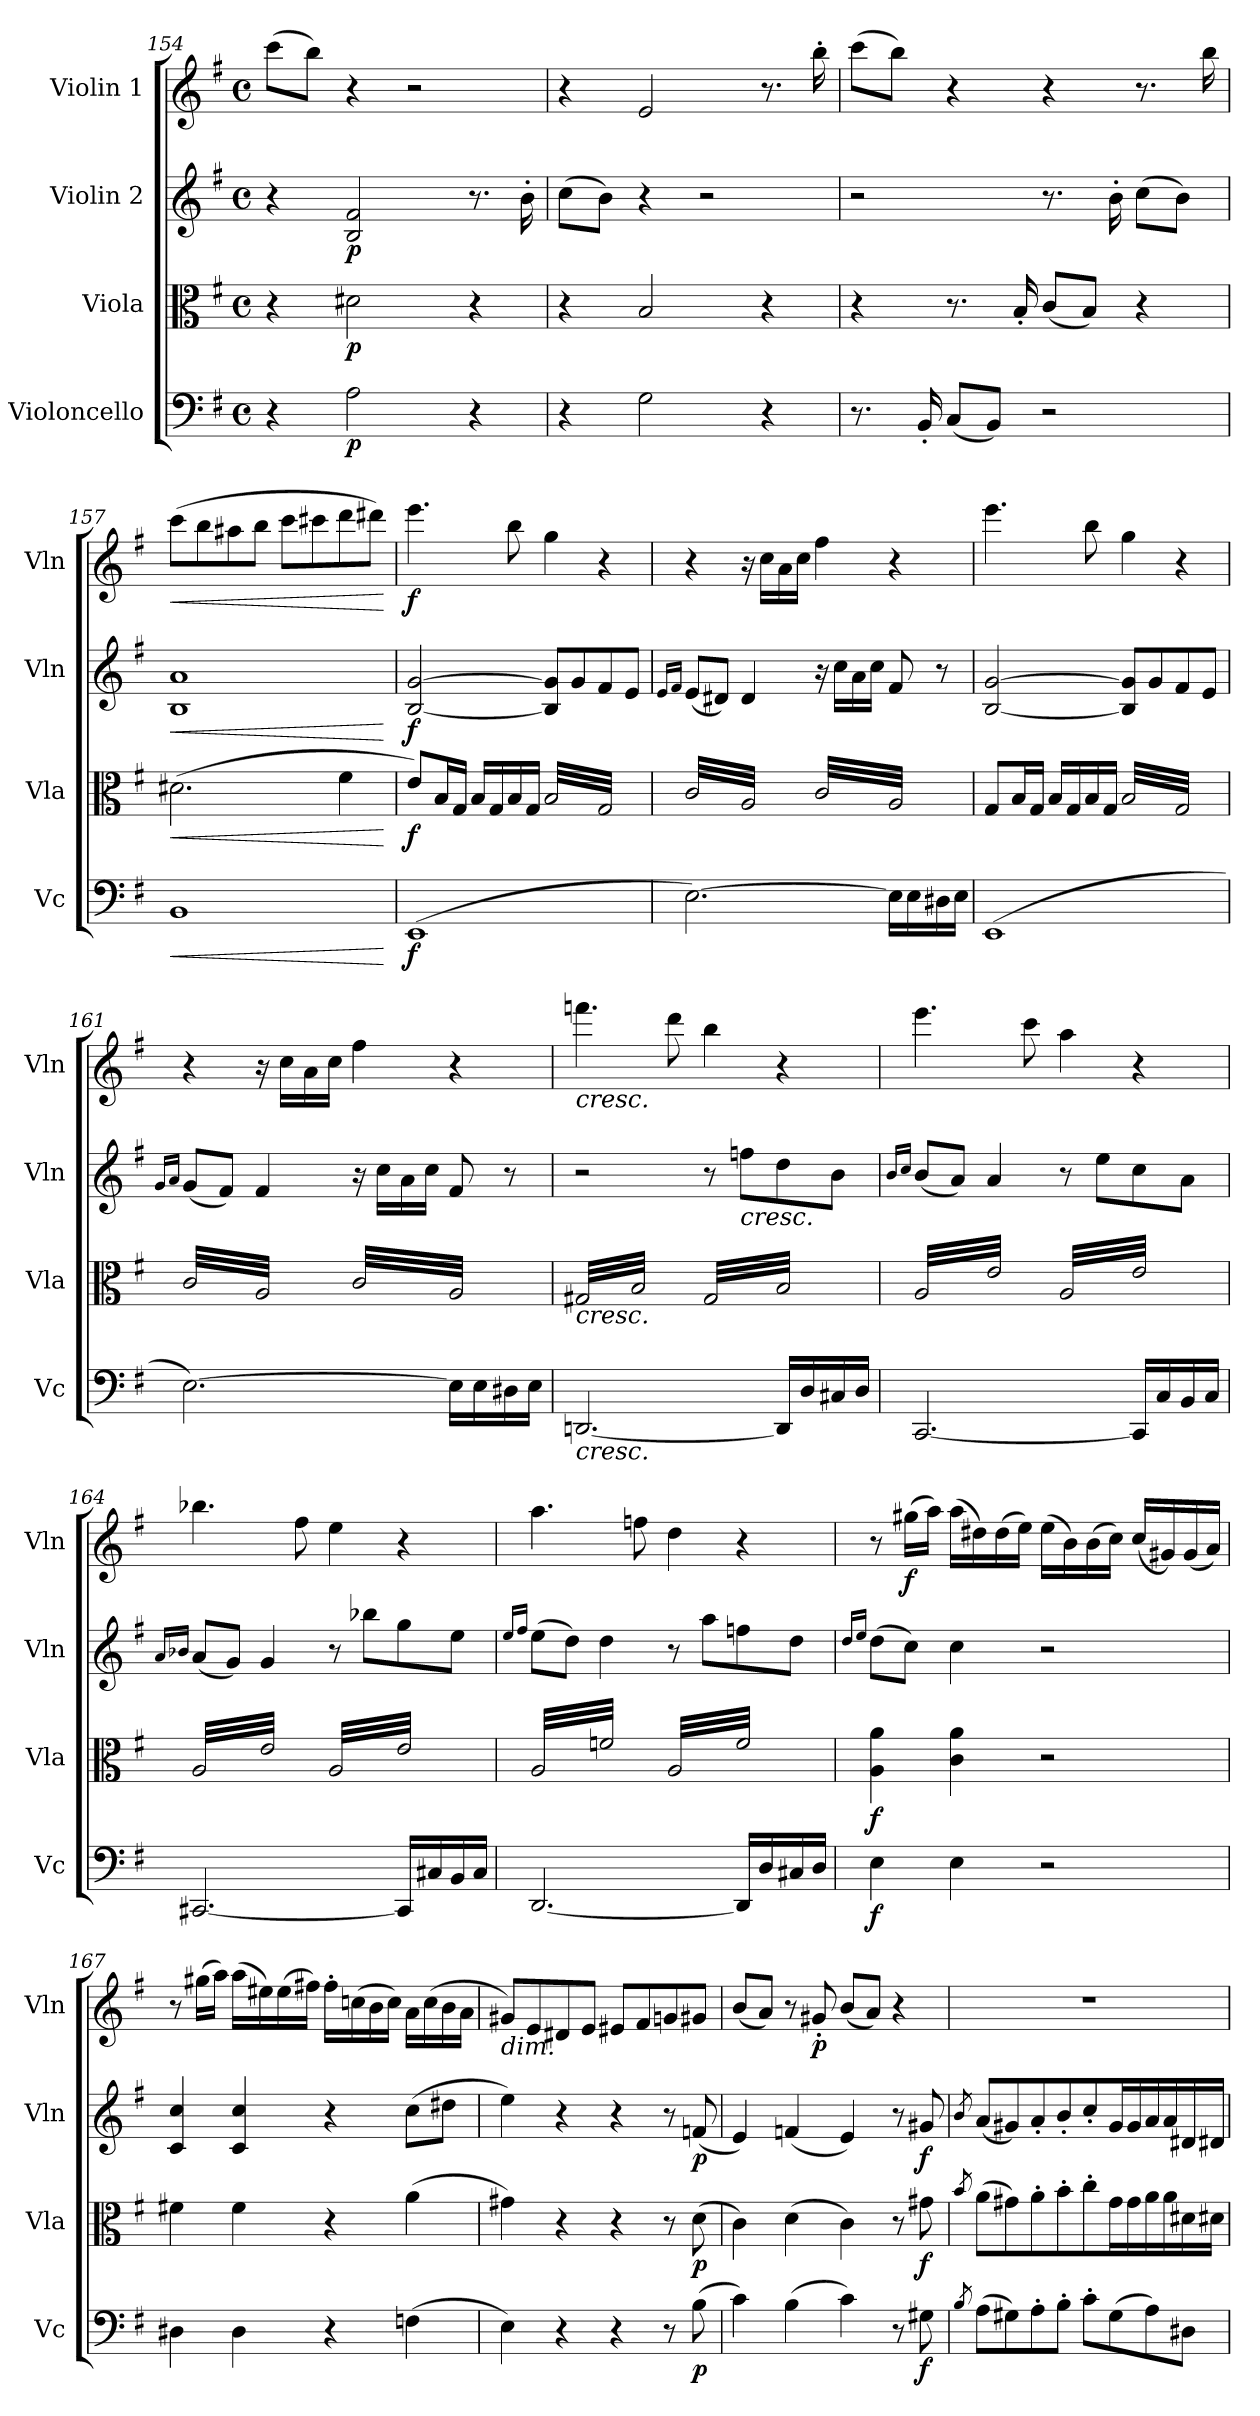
**kern	**dynam	**kern	**dynam	**kern	**dynam	**kern	**dynam
*part4	*part4	*part3	*part3	*part2	*part2	*part1	*part1
*staff4	*staff4	*staff3	*staff3	*staff2	*staff2	*staff1	*staff1
*I"Violoncello	*	*I"Viola	*	*I"Violin 2	*	*I"Violin 1	*
*I'Vc	*	*I'Vla	*	*I'Vln	*	*I'Vln	*
*clefF4	*	*clefC3	*	*clefG2	*	*clefG2	*
*k[f#]	*	*k[f#]	*	*k[f#]	*	*k[f#]	*
*M4/4	*	*M4/4	*	*M4/4	*	*M4/4	*
*met(c)	*	*met(c)	*	*met(c)	*	*met(c)	*
=154	=154	=154	=154	=154	=154	=154	=154
4r	.	4r	.	4r	.	(8ccc\L	.
.	.	.	.	.	.	8bb\J)	.
!	!LO:DY:b	!	!LO:DY:b	!	!LO:DY:b	!	!
2A\	p	2d#X\	p	2B/ 2f#/	p	4r	.
.	.	.	.	.	.	2r	.
4r	.	4r	.	8.r	.	.	.
.	.	.	.	16b'\	.	.	.
=155	=155	=155	=155	=155	=155	=155	=155
4r	.	4r	.	(8cc\L	.	4r	.
.	.	.	.	8b\J)	.	.	.
2G\	.	2B/	.	4r	.	2e/	.
.	.	.	.	2r	.	.	.
4r	.	4r	.	.	.	8.r	.
.	.	.	.	.	.	16bb'\	.
=156	=156	=156	=156	=156	=156	=156	=156
8.r	.	4r	.	2r	.	(8ccc\L	.
.	.	.	.	.	.	8bb\J)	.
16BB'/	.	.	.	.	.	.	.
(8C/L	.	8.r	.	.	.	4r	.
8BB/J)	.	.	.	.	.	.	.
.	.	16B'/	.	.	.	.	.
2r	.	(8c/L	.	8.r	.	4r	.
.	.	8B/J)	.	.	.	.	.
.	.	.	.	16b'\	.	.	.
.	.	4r	.	(8cc\L	.	8.r	.
.	.	.	.	8b\J)	.	.	.
.	.	.	.	.	.	16bb\	.
!!LO:LB:g=z
=157	=157	=157	=157	=157	=157	=157	=157
!	!LO:HP:b	!	!LO:HP:b	!	!LO:HP:b	!	!LO:HP:b
1BB	<	(2.d#X\	<	1B 1a	<	(8ccc\L	<
.	.	.	.	.	.	8bb\	.
.	.	.	.	.	.	8aa#X\	.
.	.	.	.	.	.	8bb\J	.
.	.	.	.	.	.	8ccc\L	.
.	.	.	.	.	.	8ccc#X\	.
.	.	4f#\	.	.	.	8ddd\	.
.	.	.	.	.	.	8ddd#X\J)	.
.	[	.	[	.	[	.	[
=158	=158	=158	=158	=158	=158	=158	=158
!	!LO:DY:b	!	!LO:DY:b	!	!LO:DY:b	!	!LO:DY:b
(1EE	f	8e/L)	f	[2B/ [2g/	f	4.eee\	f
.	.	16B/L	.	.	.	.	.
.	.	16G/JJ	.	.	.	.	.
.	.	16B/LL	.	.	.	.	.
.	.	16G/	.	.	.	.	.
.	.	16B/	.	.	.	8bb\	.
.	.	16G/JJ	.	.	.	.	.
*	*	*tremolo	*	*	*	*	*
.	.	32B/LLL	.	8B/] 8g/]L	.	4gg\	.
.	.	32G/	.	.	.	.	.
.	.	32B/	.	.	.	.	.
.	.	32G/	.	.	.	.	.
.	.	32B/	.	8g/	.	.	.
.	.	32G/	.	.	.	.	.
.	.	32B/	.	.	.	.	.
.	.	32G/	.	.	.	.	.
.	.	32B/	.	8f#/	.	4r	.
.	.	32G/	.	.	.	.	.
.	.	32B/	.	.	.	.	.
.	.	32G/	.	.	.	.	.
.	.	32B/	.	8e/J	.	.	.
.	.	32G/	.	.	.	.	.
.	.	32B/	.	.	.	.	.
.	.	32G/JJJ	.	.	.	.	.
=159	=159	=159	=159	=159	=159	=159	=159
.	.	.	.	16qe/LL	.	.	.
.	.	.	.	16qf#/JJ	.	.	.
[2.E\)	.	32c/LLL	.	(8e/L	.	4r	.
.	.	32A/	.	.	.	.	.
.	.	32c/	.	.	.	.	.
.	.	32A/	.	.	.	.	.
.	.	32c/	.	8d#X/J)	.	.	.
.	.	32A/	.	.	.	.	.
.	.	32c/	.	.	.	.	.
.	.	32A/	.	.	.	.	.
.	.	32c/	.	4d#/	.	16r	.
.	.	32A/	.	.	.	.	.
.	.	32c/	.	.	.	16cc\LL	.
.	.	32A/	.	.	.	.	.
.	.	32c/	.	.	.	16a\	.
.	.	32A/	.	.	.	.	.
.	.	32c/	.	.	.	16cc\JJ	.
.	.	32A/JJJ	.	.	.	.	.
.	.	32c/LLL	.	16r	.	4ff#\	.
.	.	32A/	.	.	.	.	.
.	.	32c/	.	16cc\LL	.	.	.
.	.	32A/	.	.	.	.	.
.	.	32c/	.	16a\	.	.	.
.	.	32A/	.	.	.	.	.
.	.	32c/	.	16cc\JJ	.	.	.
.	.	32A/	.	.	.	.	.
16E\LL]	.	32c/	.	8f#/	.	4r	.
.	.	32A/	.	.	.	.	.
16E\	.	32c/	.	.	.	.	.
.	.	32A/	.	.	.	.	.
16D#X\	.	32c/	.	8r	.	.	.
.	.	32A/	.	.	.	.	.
16E\JJ	.	32c/	.	.	.	.	.
.	.	32A/JJJ	.	.	.	.	.
*	*	*Xtremolo	*	*	*	*	*
!!LO:LB:g=z
=160	=160	=160	=160	=160	=160	=160	=160
(1EE	.	8G/L	.	[2B/ [2g/	.	4.eee\	.
.	.	.	.	.	.	.	.
.	.	.	.	.	.	.	.
.	.	.	.	.	.	.	.
.	.	16B/L	.	.	.	.	.
.	.	.	.	.	.	.	.
.	.	16G/JJ	.	.	.	.	.
.	.	.	.	.	.	.	.
.	.	16B/LL	.	.	.	.	.
.	.	16G/	.	.	.	.	.
.	.	16B/	.	.	.	8bb\	.
.	.	16G/JJ	.	.	.	.	.
*	*	*tremolo	*	*	*	*	*
.	.	32B/LLL	.	8B/] 8g/]L	.	4gg\	.
.	.	32G/	.	.	.	.	.
.	.	32B/	.	.	.	.	.
.	.	32G/	.	.	.	.	.
.	.	32B/	.	8g/	.	.	.
.	.	32G/	.	.	.	.	.
.	.	32B/	.	.	.	.	.
.	.	32G/	.	.	.	.	.
.	.	32B/	.	8f#/	.	4r	.
.	.	32G/	.	.	.	.	.
.	.	32B/	.	.	.	.	.
.	.	32G/	.	.	.	.	.
.	.	32B/	.	8e/J	.	.	.
.	.	32G/	.	.	.	.	.
.	.	32B/	.	.	.	.	.
.	.	32G/JJJ	.	.	.	.	.
!!LO:LB:g=z
=161	=161	=161	=161	=161	=161	=161	=161
.	.	.	.	16qg/LL	.	.	.
.	.	.	.	16qa/JJ	.	.	.
[2.E\)	.	32c/LLL	.	(8g/L	.	4r	.
.	.	32A/	.	.	.	.	.
.	.	32c/	.	.	.	.	.
.	.	32A/	.	.	.	.	.
.	.	32c/	.	8f#/J)	.	.	.
.	.	32A/	.	.	.	.	.
.	.	32c/	.	.	.	.	.
.	.	32A/	.	.	.	.	.
.	.	32c/	.	4f#/	.	16r	.
.	.	32A/	.	.	.	.	.
.	.	32c/	.	.	.	16cc\LL	.
.	.	32A/	.	.	.	.	.
.	.	32c/	.	.	.	16a\	.
.	.	32A/	.	.	.	.	.
.	.	32c/	.	.	.	16cc\JJ	.
.	.	32A/JJJ	.	.	.	.	.
.	.	32c/LLL	.	16r	.	4ff#\	.
.	.	32A/	.	.	.	.	.
.	.	32c/	.	16cc\LL	.	.	.
.	.	32A/	.	.	.	.	.
.	.	32c/	.	16a\	.	.	.
.	.	32A/	.	.	.	.	.
.	.	32c/	.	16cc\JJ	.	.	.
.	.	32A/	.	.	.	.	.
16E\LL]	.	32c/	.	8f#/	.	4r	.
.	.	32A/	.	.	.	.	.
16E\	.	32c/	.	.	.	.	.
.	.	32A/	.	.	.	.	.
16D#X\	.	32c/	.	8r	.	.	.
.	.	32A/	.	.	.	.	.
16E\JJ	.	32c/	.	.	.	.	.
.	.	32A/JJJ	.	.	.	.	.
=162	=162	=162	=162	=162	=162	=162	=162
!	!	!	!	!	!	!LO:TX:b:i:t=cresc.	!
!	!	!LO:TX:b:i:t=cresc.	!	!	!	!	!
!LO:TX:b:i:t=cresc.	!	!	!	!	!	!	!
[2.DDn/	.	32G#X/LLL	.	2r	.	4.fffn\	.
.	.	32B/	.	.	.	.	.
.	.	32G#X/	.	.	.	.	.
.	.	32B/	.	.	.	.	.
.	.	32G#X/	.	.	.	.	.
.	.	32B/	.	.	.	.	.
.	.	32G#X/	.	.	.	.	.
.	.	32B/	.	.	.	.	.
.	.	32G#X/	.	.	.	.	.
.	.	32B/	.	.	.	.	.
.	.	32G#X/	.	.	.	.	.
.	.	32B/	.	.	.	.	.
.	.	32G#X/	.	.	.	8ddd\	.
.	.	32B/	.	.	.	.	.
.	.	32G#X/	.	.	.	.	.
.	.	32B/JJJ	.	.	.	.	.
.	.	32G#/LLL	.	8r	.	4bb\	.
.	.	32B/	.	.	.	.	.
.	.	32G#/	.	.	.	.	.
.	.	32B/	.	.	.	.	.
!	!	!	!	!LO:TX:b:i:t=cresc.	!	!	!
.	.	32G#/	.	8ffn\L	.	.	.
.	.	32B/	.	.	.	.	.
.	.	32G#/	.	.	.	.	.
.	.	32B/	.	.	.	.	.
16DD/LL]	.	32G#/	.	8dd\	.	4r	.
.	.	32B/	.	.	.	.	.
16D/	.	32G#/	.	.	.	.	.
.	.	32B/	.	.	.	.	.
16C#X/	.	32G#/	.	8b\J	.	.	.
.	.	32B/	.	.	.	.	.
16D/JJ	.	32G#/	.	.	.	.	.
.	.	32B/JJJ	.	.	.	.	.
=163	=163	=163	=163	=163	=163	=163	=163
.	.	.	.	16qb/LL	.	.	.
.	.	.	.	16qcc/JJ	.	.	.
[2.CC/	.	32A/LLL	.	(8b/L	.	4.eee\	.
.	.	32e/	.	.	.	.	.
.	.	32A/	.	.	.	.	.
.	.	32e/	.	.	.	.	.
.	.	32A/	.	8a/J)	.	.	.
.	.	32e/	.	.	.	.	.
.	.	32A/	.	.	.	.	.
.	.	32e/	.	.	.	.	.
.	.	32A/	.	4a/	.	.	.
.	.	32e/	.	.	.	.	.
.	.	32A/	.	.	.	.	.
.	.	32e/	.	.	.	.	.
.	.	32A/	.	.	.	8ccc\	.
.	.	32e/	.	.	.	.	.
.	.	32A/	.	.	.	.	.
.	.	32e/JJJ	.	.	.	.	.
.	.	32A/LLL	.	8r	.	4aa\	.
.	.	32e/	.	.	.	.	.
.	.	32A/	.	.	.	.	.
.	.	32e/	.	.	.	.	.
.	.	32A/	.	8ee\L	.	.	.
.	.	32e/	.	.	.	.	.
.	.	32A/	.	.	.	.	.
.	.	32e/	.	.	.	.	.
16CC/LL]	.	32A/	.	8cc\	.	4r	.
.	.	32e/	.	.	.	.	.
16C/	.	32A/	.	.	.	.	.
.	.	32e/	.	.	.	.	.
16BB/	.	32A/	.	8a\J	.	.	.
.	.	32e/	.	.	.	.	.
16C/JJ	.	32A/	.	.	.	.	.
.	.	32e/JJJ	.	.	.	.	.
!!LO:PB:g=z
=164	=164	=164	=164	=164	=164	=164	=164
.	.	.	.	16qa/LL	.	.	.
.	.	.	.	16qb-X/JJ	.	.	.
[2.CC#X/	.	32A/LLL	.	(8a/L	.	4.bb-X\	.
.	.	32e/	.	.	.	.	.
.	.	32A/	.	.	.	.	.
.	.	32e/	.	.	.	.	.
.	.	32A/	.	8g/J)	.	.	.
.	.	32e/	.	.	.	.	.
.	.	32A/	.	.	.	.	.
.	.	32e/	.	.	.	.	.
.	.	32A/	.	4g/	.	.	.
.	.	32e/	.	.	.	.	.
.	.	32A/	.	.	.	.	.
.	.	32e/	.	.	.	.	.
.	.	32A/	.	.	.	8ff#\	.
.	.	32e/	.	.	.	.	.
.	.	32A/	.	.	.	.	.
.	.	32e/JJJ	.	.	.	.	.
.	.	32A/LLL	.	8r	.	4ee\	.
.	.	32e/	.	.	.	.	.
.	.	32A/	.	.	.	.	.
.	.	32e/	.	.	.	.	.
.	.	32A/	.	8bb-X\L	.	.	.
.	.	32e/	.	.	.	.	.
.	.	32A/	.	.	.	.	.
.	.	32e/	.	.	.	.	.
16CC#/LL]	.	32A/	.	8gg\	.	4r	.
.	.	32e/	.	.	.	.	.
16C#X/	.	32A/	.	.	.	.	.
.	.	32e/	.	.	.	.	.
16BB/	.	32A/	.	8ee\J	.	.	.
.	.	32e/	.	.	.	.	.
16C#/JJ	.	32A/	.	.	.	.	.
.	.	32e/JJJ	.	.	.	.	.
!!LO:LB:g=z
=165	=165	=165	=165	=165	=165	=165	=165
.	.	.	.	16qee/LL	.	.	.
.	.	.	.	16qff#/JJ	.	.	.
[2.DD/	.	32A/LLL	.	(8ee\L	.	4.aa\	.
.	.	32fn/	.	.	.	.	.
.	.	32A/	.	.	.	.	.
.	.	32fn/	.	.	.	.	.
.	.	32A/	.	8dd\J)	.	.	.
.	.	32fn/	.	.	.	.	.
.	.	32A/	.	.	.	.	.
.	.	32fn/	.	.	.	.	.
.	.	32A/	.	4dd\	.	.	.
.	.	32fn/	.	.	.	.	.
.	.	32A/	.	.	.	.	.
.	.	32fn/	.	.	.	.	.
.	.	32A/	.	.	.	8ffn\	.
.	.	32fn/	.	.	.	.	.
.	.	32A/	.	.	.	.	.
.	.	32fn/JJJ	.	.	.	.	.
.	.	32A/LLL	.	8r	.	4dd\	.
.	.	32f/	.	.	.	.	.
.	.	32A/	.	.	.	.	.
.	.	32f/	.	.	.	.	.
.	.	32A/	.	8aa\L	.	.	.
.	.	32f/	.	.	.	.	.
.	.	32A/	.	.	.	.	.
.	.	32f/	.	.	.	.	.
16DD/LL]	.	32A/	.	8ffn\	.	4r	.
.	.	32f/	.	.	.	.	.
16D/	.	32A/	.	.	.	.	.
.	.	32f/	.	.	.	.	.
16C#X/	.	32A/	.	8dd\J	.	.	.
.	.	32f/	.	.	.	.	.
16D/JJ	.	32A/	.	.	.	.	.
.	.	32f/JJJ	.	.	.	.	.
*	*	*Xtremolo	*	*	*	*	*
=166	=166	=166	=166	=166	=166	=166	=166
.	.	.	.	16qdd/LL	.	.	.
.	.	.	.	16qee/JJ	.	.	.
!	!LO:DY:b	!	!LO:DY:b	!	!LO:DY:b	!	!
!	!	!	!	!	!LO:DY:n=1:b	!	!
!	!	!	!	!	!LO:DY:n=2:b	!	!
4E\	f	4A\ 4a\	f	(8dd\L	other-dynamics f other-dynamics	8r	.
.	.	.	.	.	.	.	.
.	.	.	.	.	.	.	.
.	.	.	.	.	.	.	.
!	!	!	!	!	!	!	!LO:DY:b
.	.	.	.	8cc\J)	.	(16gg#X\LL	f
.	.	.	.	.	.	.	.
.	.	.	.	.	.	16aa\JJ)	.
.	.	.	.	.	.	.	.
4E\	.	4c\ 4a\	.	4cc\	.	(16aa\LL	.
.	.	.	.	.	.	16dd#X\)	.
.	.	.	.	.	.	(16dd#\	.
.	.	.	.	.	.	16ee\JJ)	.
2r	.	2r	.	2r	.	(16ee\LL	.
.	.	.	.	.	.	16b\)	.
.	.	.	.	.	.	(16b\	.
.	.	.	.	.	.	16cc\JJ)	.
.	.	.	.	.	.	(16cc/LL	.
.	.	.	.	.	.	16g#X/)	.
.	.	.	.	.	.	(16g#/	.
.	.	.	.	.	.	16a/JJ)	.
=167	=167	=167	=167	=167	=167	=167	=167
4D#X\	.	4f#X\	.	4c/ 4cc/	.	8r	.
.	.	.	.	.	.	(16gg#X\LL	.
.	.	.	.	.	.	16aa\JJ)	.
4D#\	.	4f#\	.	4c/ 4cc/	.	(16aa\LL	.
.	.	.	.	.	.	16ee#X\)	.
.	.	.	.	.	.	(16ee#\	.
.	.	.	.	.	.	16ff#X\JJ)	.
4r	.	4r	.	4r	.	16ff#'\LL	.
.	.	.	.	.	.	(16ccn\	.
.	.	.	.	.	.	16b\	.
.	.	.	.	.	.	16cc\JJ)	.
(4Fn\	.	(4a\	.	(8cc\L	.	16a\LL	.
.	.	.	.	.	.	(16cc\	.
.	.	.	.	8dd#X\J	.	16b\	.
.	.	.	.	.	.	16a\JJ	.
!!LO:LB:g=z
=168	=168	=168	=168	=168	=168	=168	=168
!	!	!	!	!	!	!LO:TX:b:i:t=dim.	!
4E\)	.	4g#X\)	.	4ee\)	.	8g#X/L)	.
.	.	.	.	.	.	8e/	.
4r	.	4r	.	4r	.	8d#X/	.
.	.	.	.	.	.	8e/J	.
4r	.	4r	.	4r	.	8e#X/L	.
.	.	.	.	.	.	8f#/	.
8r	.	8r	.	8r	.	8gnj/	.
!	!LO:DY:b	!	!LO:DY:b	!	!LO:DY:b	!	!
(8B\	p	(8d\	p	(8fn/	p	8g#X/J	.
!!LO:LB:g=z
=169	=169	=169	=169	=169	=169	=169	=169
4c\)	.	4c\)	.	4e/)	.	(8b/L	.
.	.	.	.	.	.	8a/J)	.
(4B\	.	(4d\	.	(4fn/	.	8r	.
!	!	!	!	!	!	!	!LO:DY:b
.	.	.	.	.	.	8g#X'/	p
4c\)	.	4c\)	.	4e/)	.	(8b/L	.
.	.	.	.	.	.	8a/J)	.
8r	.	8r	.	8r	.	4r	.
!	!LO:DY:b	!	!LO:DY:b	!	!LO:DY:b	!	!
8G#X\	f	8g#X\	f	8g#X/	f	.	.
=170	=170	=170	=170	=170	=170	=170	=170
8qB/	.	8qb/	.	8qb/	.	.	.
(8A\L	.	(8a\L	.	(8a/L	.	1r	.
8G#X\)	.	8g#X\)	.	8g#X/)	.	.	.
8A'\	.	8a'\	.	8a'/	.	.	.
8B'\J	.	8b'\J	.	8b'/J	.	.	.
8c'\L	.	8cc'\L	.	8cc'/L	.	.	.
*	*	*tremolo	*	*	*	*	*
*	*	*	*	*tremolo	*	*	*
(8G#\	.	16g#\	.	16g#/	.	.	.
.	.	16g#\	.	16g#/	.	.	.
8A\)	.	16a\	.	16a/	.	.	.
.	.	16a\	.	16a/	.	.	.
8D#X\J	.	16d#X\	.	16d#X/	.	.	.
.	.	16d#X\JJ	.	16d#X/JJ	.	.	.
*	*	*	*	*Xtremolo	*	*	*
*	*	*Xtremolo	*	*	*	*	*
=	=	=	=	=	=	=	=
*-	*-	*-	*-	*-	*-	*-	*-
